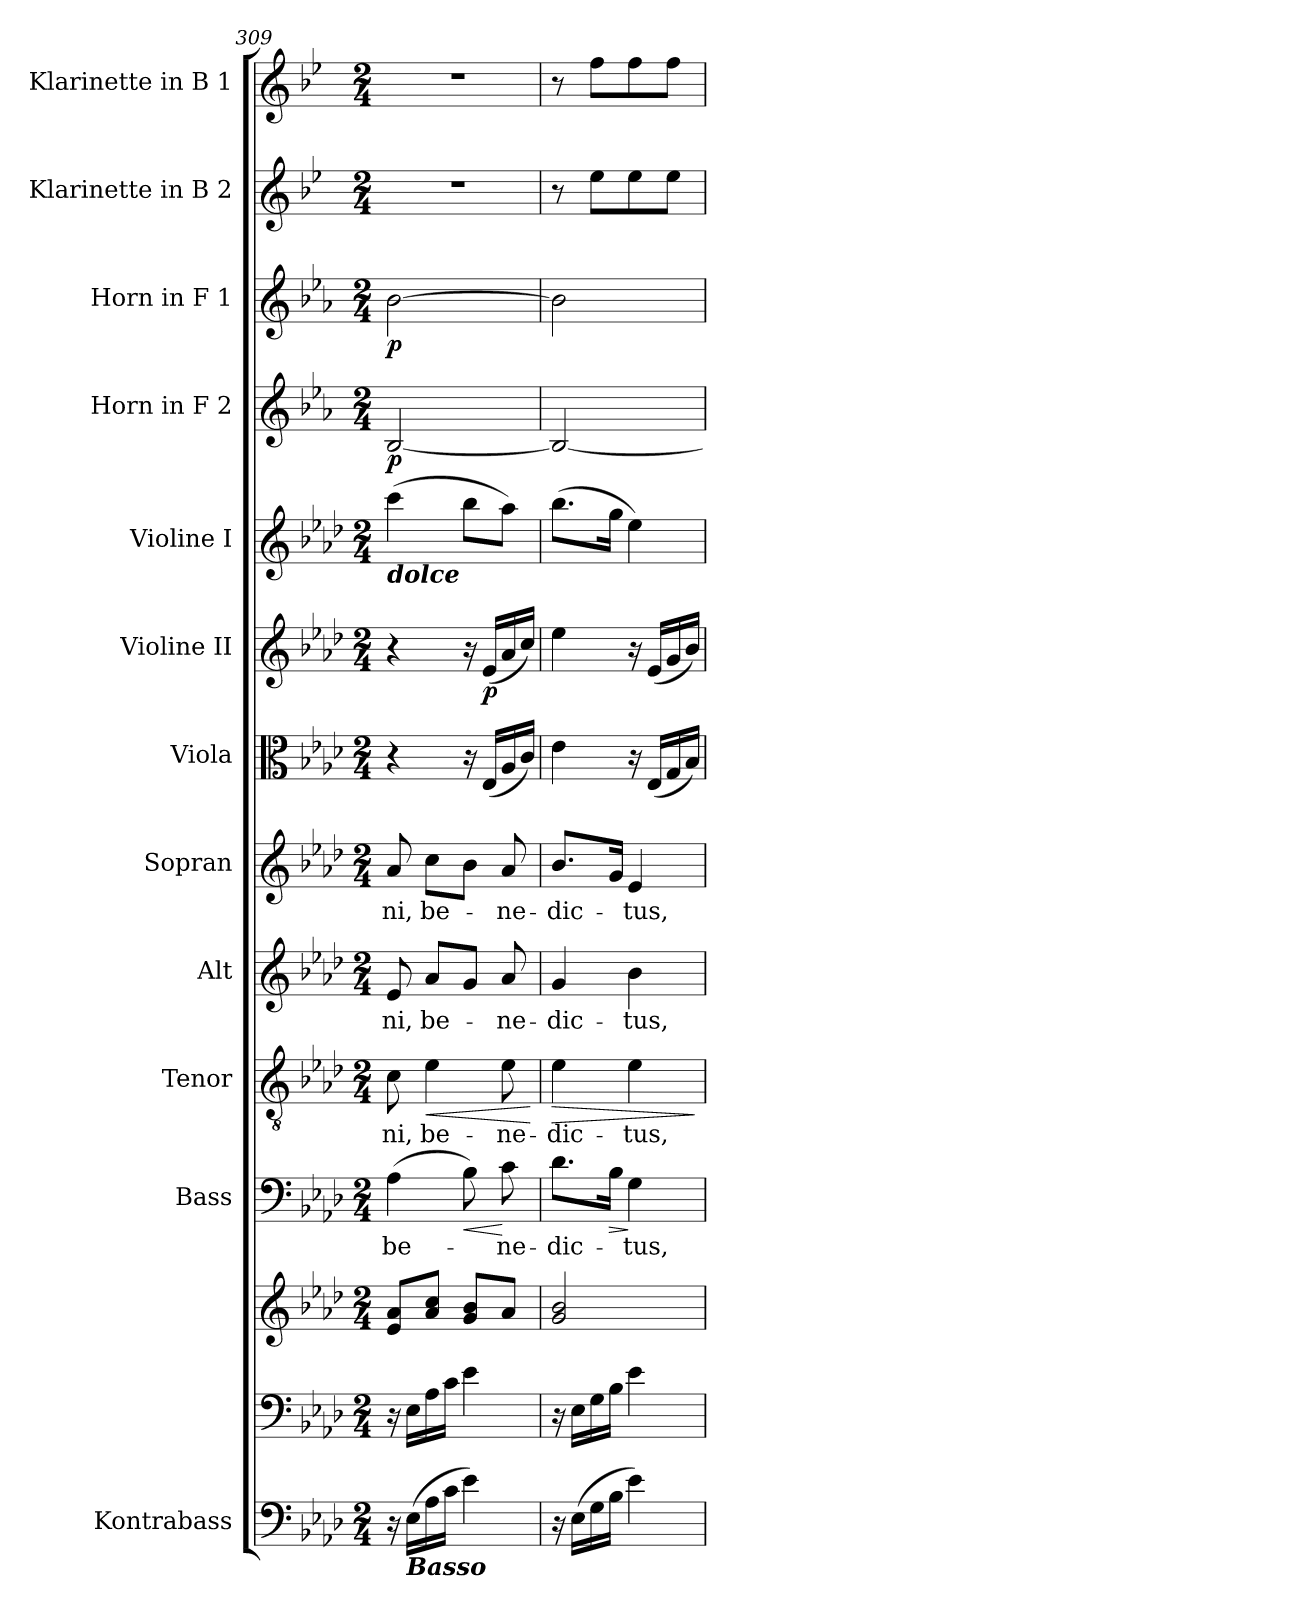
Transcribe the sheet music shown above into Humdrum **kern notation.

**kern	**kern	**kern	**kern	**text	**dynam	**kern	**text	**dynam	**kern	**text	**kern	**text	**kern	**kern	**dynam	**kern	**kern	**dynam	**kern	**dynam	**kern	**kern
*part13	*part12	*part12	*part11	*part11	*part11	*part10	*part10	*part10	*part9	*part9	*part8	*part8	*part7	*part6	*part6	*part5	*part4	*part4	*part3	*part3	*part2	*part1
*staff14	*staff13	*staff12	*staff11	*staff11	*staff11	*staff10	*staff10	*staff10	*staff9	*staff9	*staff8	*staff8	*staff7	*staff6	*staff6	*staff5	*staff4	*staff4	*staff3	*staff3	*staff2	*staff1
*I"Kontrabass	*	*	*I"Bass	*	*	*I"Tenor	*	*	*I"Alt	*	*I"Sopran	*	*I"Viola	*I"Violine II	*	*I"Violine I	*I"Horn in F 2	*	*I"Horn in F 1	*	*I"Klarinette in B 2	*I"Klarinette in B 1
*I'Kb.	*	*	*I'B	*	*	*I'T	*	*	*I'A	*	*I'S	*	*I'Vla.	*I'Vl. II	*	*I'Vl. I	*I'Hrn. 2	*	*I'Hrn. 1	*	*	*
*clefF4	*clefF4	*clefG2	*clefF4	*	*	*clefGv2	*	*	*clefG2	*	*clefG2	*	*clefC3	*clefG2	*	*clefG2	*clefG2	*	*clefG2	*	*clefG2	*clefG2
*ITrd7c12	*	*	*	*	*	*	*	*	*	*	*	*	*	*	*	*	*ITrd4c7	*	*ITrd4c7	*	*ITrd1c2	*ITrd1c2
*k[b-e-a-d-]	*k[b-e-a-d-]	*k[b-e-a-d-]	*k[b-e-a-d-]	*	*	*k[b-e-a-d-]	*	*	*k[b-e-a-d-]	*	*k[b-e-a-d-]	*	*k[b-e-a-d-]	*k[b-e-a-d-]	*	*k[b-e-a-d-]	*k[b-e-a-d-]	*	*k[b-e-a-d-]	*	*k[b-e-a-d-]	*k[b-e-a-d-]
*A-:	*A-:	*A-:	*A-:	*	*	*A-:	*	*	*A-:	*	*A-:	*	*A-:	*A-:	*	*A-:	*A-:	*	*A-:	*	*A-:	*A-:
*M2/4	*M2/4	*M2/4	*M2/4	*	*	*M2/4	*	*	*M2/4	*	*M2/4	*	*M2/4	*M2/4	*	*M2/4	*M2/4	*	*M2/4	*	*M2/4	*M2/4
=309	=309	=309	=309	=309	=309	=309	=309	=309	=309	=309	=309	=309	=309	=309	=309	=309	=309	=309	=309	=309	=309	=309
!	!	!	!	!	!	!	!	!	!	!	!	!	!	!	!	!LO:TX:b:Bi:t=dolce	!	!	!	!	!	!
!	!	!	!	!LO:LY:b	!	!	!LO:LY:b	!	!	!LO:LY:b	!	!LO:LY:b	!	!	!	!	!	!LO:DY:b	!	!LO:DY:b	!	!
16r	16r	8e-/ 8a-/L	(>4A-\	be-	.	8c\	-ni,	.	8e-/	-ni,	8a-/	-ni,	4r	4r	.	(>4ccc\	[2E-/	p	[2e-\	p	2r	2r
!LO:TX:b:Bi:t=Basso	!	!	!	!	!	!	!	!	!	!	!	!	!	!	!	!	!	!	!	!	!	!
(>16EE-\LL	16E-\LL	.	.	.	.	.	.	.	.	.	.	.	.	.	.	.	.	.	.	.	.	.
!	!	!	!	!	!	!	!LO:LY:b	!LO:HP:b	!	!LO:LY:b	!	!LO:LY:b	!	!	!	!	!	!	!	!	!	!
16AA-\	16A-\	8a-/ 8cc/J	.	.	.	4e-\	be-	<	8a-/L	be-	8cc\L	be-	.	.	.	.	.	.	.	.	.	.
16C\JJ	16c\JJ	.	.	.	.	.	.	.	.	.	.	.	.	.	.	.	.	.	.	.	.	.
!	!	!	!	!	!LO:HP:b	!	!	!	!	!	!	!	!	!	!	!	!	!	!	!	!	!
4E-\)	4e-\	8g/ 8b-/L	8B-\)	.	<	.	.	.	8g/J	.	8b-\J	.	16r	16r	.	8bb-\L	.	.	.	.	.	.
!	!	!	!	!	!	!	!	!	!	!	!	!	!	!	!LO:DY:b	!	!	!	!	!	!	!
.	.	.	.	.	.	.	.	.	.	.	.	.	(<16E-/LL	(<16e-/LL	p	.	.	.	.	.	.	.
!	!	!	!	!LO:LY:b	!	!	!LO:LY:b	!	!	!LO:LY:b	!	!LO:LY:b	!	!	!	!	!	!	!	!	!	!
.	.	8a-/J	8c\	-ne-	[	8e-\	-ne-	.	8a-/	-ne-	8a-/	-ne-	16A-/	16a-/	.	8aa-\J)	.	.	.	.	.	.
.	.	.	.	.	.	.	.	.	.	.	.	.	16c/JJ)	16cc/JJ)	.	.	.	.	.	.	.	.
.	.	.	.	.	.	.	.	[	.	.	.	.	.	.	.	.	.	.	.	.	.	.
=310	=310	=310	=310	=310	=310	=310	=310	=310	=310	=310	=310	=310	=310	=310	=310	=310	=310	=310	=310	=310	=310	=310
!	!	!	!	!LO:LY:b	!	!	!LO:LY:b	!LO:HP:b	!	!LO:LY:b	!	!LO:LY:b	!	!	!	!	!	!	!	!	!	!
16r	16r	2g/ 2b-/	8.d-\L	-dic-	.	4e-\	-dic-	>	4g/	-dic-	8.b-/L	-dic-	4e-\	4ee-\	.	(>8.bb-\L	2E-/_	.	2e-\]	.	8r	8r
(>16EE-\LL	16E-\LL	.	.	.	.	.	.	.	.	.	.	.	.	.	.	.	.	.	.	.	.	.
16GG\	16G\	.	.	.	.	.	.	.	.	.	.	.	.	.	.	.	.	.	.	.	8dd-\L	8ee-\L
!	!	!	!	!	!LO:HP:b	!	!	!	!	!	!	!	!	!	!	!	!	!	!	!	!	!
16BB-\JJ	16B-\JJ	.	16B-\Jk	.	>	.	.	.	.	.	16g/Jk	.	.	.	.	16gg\Jk	.	.	.	.	.	.
!	!	!	!	!LO:LY:b	!	!	!LO:LY:b	!	!	!LO:LY:b	!	!LO:LY:b	!	!	!	!	!	!	!	!	!	!
4E-\)	4e-\	.	4G\	-tus,	]	4e-\	-tus,	.	4b-\	-tus,	4e-/	-tus,	16r	16r	.	4ee-\)	.	.	.	.	8dd-\	8ee-\
.	.	.	.	.	.	.	.	.	.	.	.	.	(<16E-/LL	(<16e-/LL	.	.	.	.	.	.	.	.
.	.	.	.	.	.	.	.	.	.	.	.	.	16G/	16g/	.	.	.	.	.	.	8dd-\J	8ee-\J
.	.	.	.	.	.	.	.	.	.	.	.	.	16B-/JJ)	16b-/JJ)	.	.	.	.	.	.	.	.
.	.	.	.	.	.	.	.	]	.	.	.	.	.	.	.	.	.	.	.	.	.	.
=	=	=	=	=	=	=	=	=	=	=	=	=	=	=	=	=	=	=	=	=	=	=
*-	*-	*-	*-	*-	*-	*-	*-	*-	*-	*-	*-	*-	*-	*-	*-	*-	*-	*-	*-	*-	*-	*-
